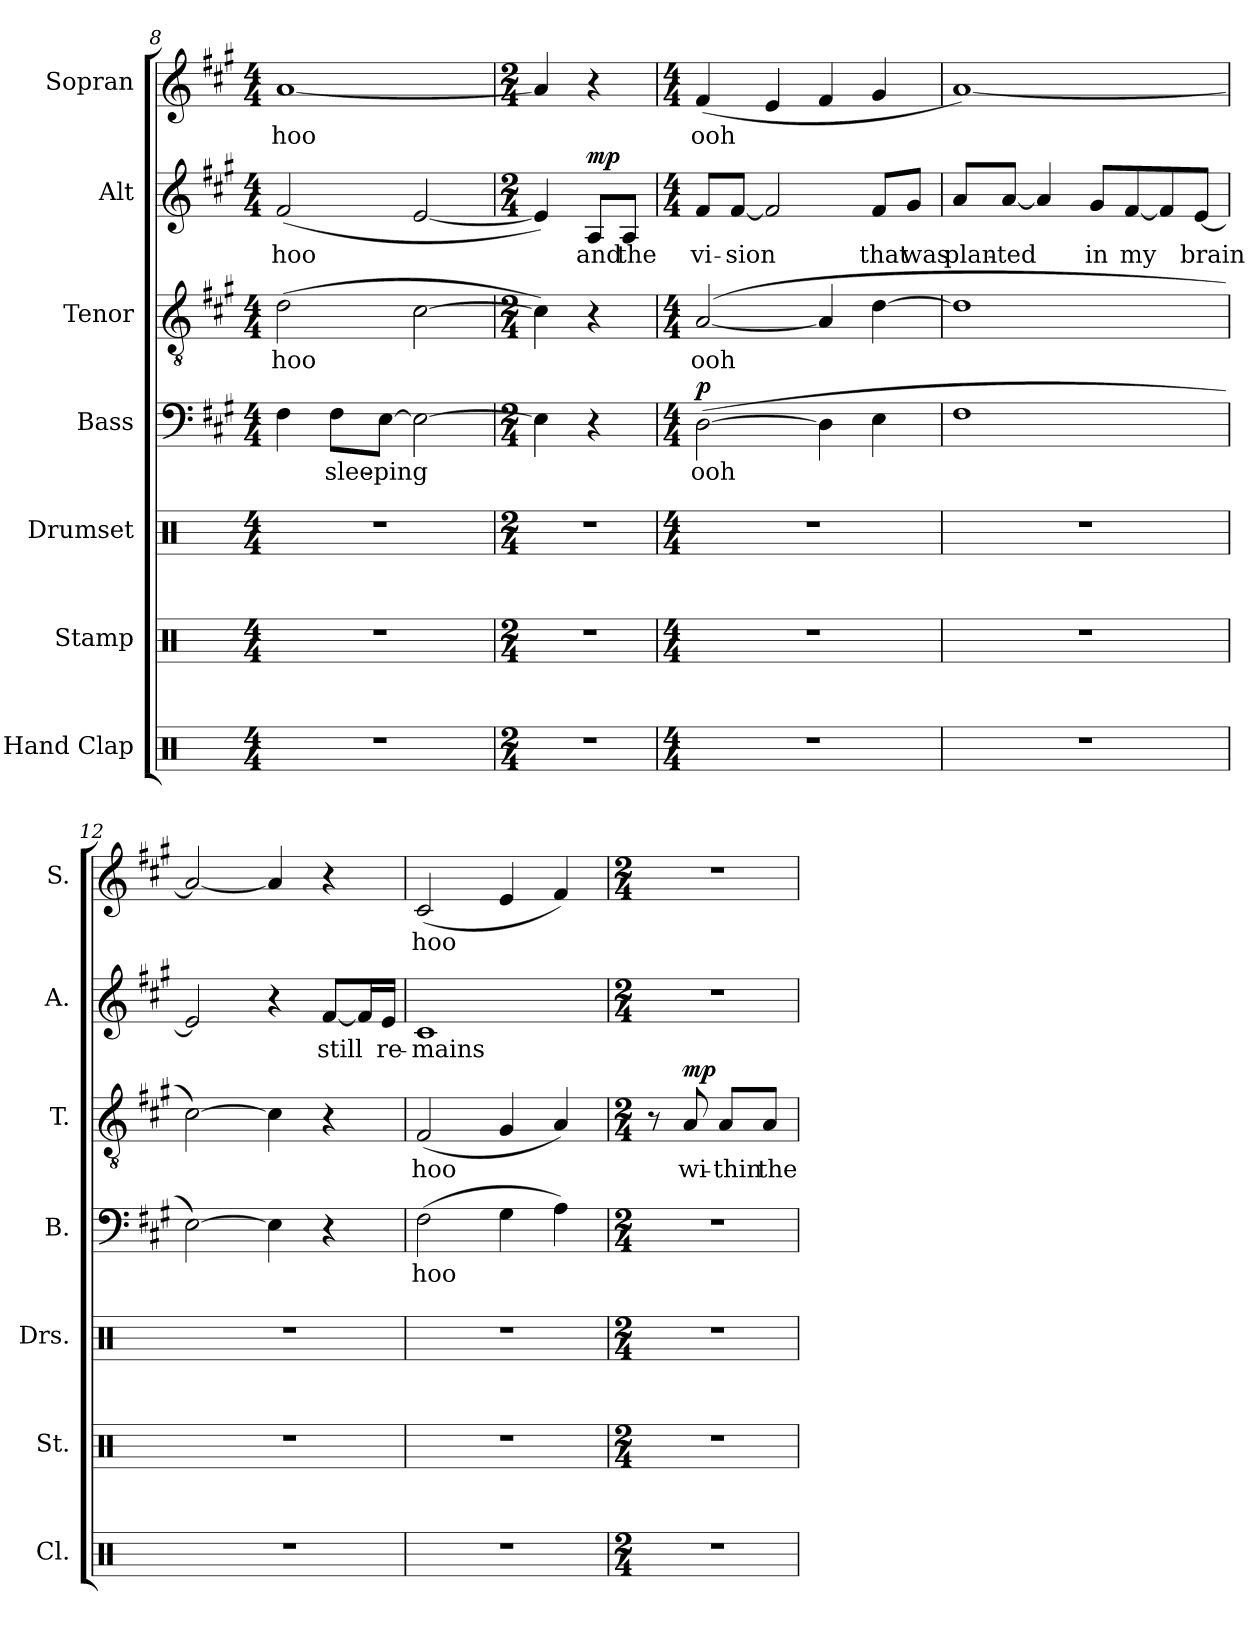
**kern	**kern	**kern	**kern	**text	**dynam	**kern	**text	**dynam	**kern	**text	**dynam	**kern	**text
*part7	*part6	*part5	*part4	*part4	*part4	*part3	*part3	*part3	*part2	*part2	*part2	*part1	*part1
*staff7	*staff6	*staff5	*staff4	*staff4	*staff4	*staff3	*staff3	*staff3	*staff2	*staff2	*staff2	*staff1	*staff1
*I"Hand Clap	*I"Stamp	*I"Drumset	*I"Bass	*	*	*I"Tenor	*	*	*I"Alt	*	*	*I"Sopran	*
*I'Cl.	*I'St.	*I'Drs.	*I'B.	*	*	*I'T.	*	*	*I'A.	*	*	*I'S.	*
*clefX	*clefX	*clefX	*clefF4	*	*	*clefGv2	*	*	*clefG2	*	*	*clefG2	*
*k[]	*k[]	*k[]	*k[f#c#g#]	*	*	*k[f#c#g#]	*	*	*k[f#c#g#]	*	*	*k[f#c#g#]	*
*M4/4	*M4/4	*M4/4	*M4/4	*	*	*M4/4	*	*	*M4/4	*	*	*M4/4	*
=8	=8	=8	=8	=8	=8	=8	=8	=8	=8	=8	=8	=8	=8
!	!	!	!	!	!	!	!LO:LY:b	!	!	!LO:LY:b	!	!	!LO:LY:b
1r	1r	1r	4F#\	.	.	(2d\	hoo	.	(2f#/	hoo	.	[1a	hoo
!	!	!	!	!LO:LY:b	!	!	!	!	!	!	!	!	!
.	.	.	8F#\L	slee-	.	.	.	.	.	.	.	.	.
!	!	!	!	!LO:LY:b	!	!	!	!	!	!	!	!	!
.	.	.	[8E\J	-ping	.	.	.	.	.	.	.	.	.
.	.	.	2E\_	.	.	[2c#\	.	.	[2e/	.	.	.	.
=9	=9	=9	=9	=9	=9	=9	=9	=9	=9	=9	=9	=9	=9
*M2/4	*M2/4	*M2/4	*M2/4	*	*	*M2/4	*	*	*M2/4	*	*	*M2/4	*
2r	2r	2r	4E\]	.	.	4c#\])	.	.	4e/])	.	.	4a/]	.
!	!	!	!	!	!	!	!	!	!	!LO:LY:b	!LO:DY:a	!	!
.	.	.	4r	.	.	4r	.	.	8A/L	and	mp	4r	.
!	!	!	!	!	!	!	!	!	!	!LO:LY:b	!	!	!
.	.	.	.	.	.	.	.	.	8A/J	the	.	.	.
=10	=10	=10	=10	=10	=10	=10	=10	=10	=10	=10	=10	=10	=10
*M4/4	*M4/4	*M4/4	*M4/4	*	*	*M4/4	*	*	*M4/4	*	*	*M4/4	*
!	!	!	!	!LO:LY:b	!LO:DY:a	!	!LO:LY:b	!	!	!LO:LY:b	!	!	!LO:LY:b
1r	1r	1r	([2D\	ooh	p	([2A/	ooh	.	8f#/L	vi-	.	(4f#/	ooh
!	!	!	!	!	!	!	!	!	!	!LO:LY:b	!	!	!
.	.	.	.	.	.	.	.	.	[8f#/J	-sion	.	.	.
.	.	.	.	.	.	.	.	.	2f#/]	.	.	4e/	.
.	.	.	4D\]	.	.	4A/]	.	.	.	.	.	4f#/	.
!	!	!	!	!	!	!	!	!	!	!LO:LY:b	!	!	!
.	.	.	4E\	.	.	[4d\	.	.	8f#/L	that	.	4g#/	.
!	!	!	!	!	!	!	!	!	!	!LO:LY:b	!	!	!
.	.	.	.	.	.	.	.	.	8g#/J	was	.	.	.
=11	=11	=11	=11	=11	=11	=11	=11	=11	=11	=11	=11	=11	=11
!	!	!	!	!	!	!	!	!	!	!LO:LY:b	!	!	!
1r	1r	1r	1F#	.	.	1d]	.	.	8a/L	plan-	.	[1a)	.
!	!	!	!	!	!	!	!	!	!	!LO:LY:b	!	!	!
.	.	.	.	.	.	.	.	.	[8a/J	-ted	.	.	.
.	.	.	.	.	.	.	.	.	4a/]	.	.	.	.
!	!	!	!	!	!	!	!	!	!	!LO:LY:b	!	!	!
.	.	.	.	.	.	.	.	.	8g#/L	in	.	.	.
!	!	!	!	!	!	!	!	!	!	!LO:LY:b	!	!	!
.	.	.	.	.	.	.	.	.	[8f#/	my	.	.	.
.	.	.	.	.	.	.	.	.	8f#/]	.	.	.	.
!	!	!	!	!	!	!	!	!	!	!LO:LY:b	!	!	!
.	.	.	.	.	.	.	.	.	[8e/J	brain	.	.	.
=12	=12	=12	=12	=12	=12	=12	=12	=12	=12	=12	=12	=12	=12
1r	1r	1r	[2E\)	.	.	[2c#\)	.	.	2e/]	.	.	2a/_	.
.	.	.	4E\]	.	.	4c#\]	.	.	4r	.	.	4a/]	.
!	!	!	!	!	!	!	!	!	!	!LO:LY:b	!	!	!
.	.	.	4r	.	.	4r	.	.	[8f#/L	still	.	4r	.
.	.	.	.	.	.	.	.	.	16f#/L]	.	.	.	.
!	!	!	!	!	!	!	!	!	!	!LO:LY:b	!	!	!
.	.	.	.	.	.	.	.	.	16e/JJ	re-	.	.	.
=13	=13	=13	=13	=13	=13	=13	=13	=13	=13	=13	=13	=13	=13
!	!	!	!	!LO:LY:b	!	!	!LO:LY:b	!	!	!LO:LY:b	!	!	!LO:LY:b
1r	1r	1r	(2F#\	hoo	.	(2F#/	hoo	.	1c#	-mains	.	(2c#/	hoo
.	.	.	4G#\	.	.	4G#/	.	.	.	.	.	4e/	.
.	.	.	4A\)	.	.	4A/)	.	.	.	.	.	4f#/)	.
=14	=14	=14	=14	=14	=14	=14	=14	=14	=14	=14	=14	=14	=14
*M2/4	*M2/4	*M2/4	*M2/4	*	*	*M2/4	*	*	*M2/4	*	*	*M2/4	*
2r	2r	2r	2r	.	.	8r	.	.	2r	.	.	2r	.
!	!	!	!	!	!	!	!LO:LY:b	!LO:DY:a	!	!	!	!	!
.	.	.	.	.	.	8A/	wi-	mp	.	.	.	.	.
!	!	!	!	!	!	!	!LO:LY:b	!	!	!	!	!	!
.	.	.	.	.	.	8A/L	-thin	.	.	.	.	.	.
!	!	!	!	!	!	!	!LO:LY:b	!	!	!	!	!	!
.	.	.	.	.	.	8A/J	the	.	.	.	.	.	.
=	=	=	=	=	=	=	=	=	=	=	=	=	=
*-	*-	*-	*-	*-	*-	*-	*-	*-	*-	*-	*-	*-	*-
